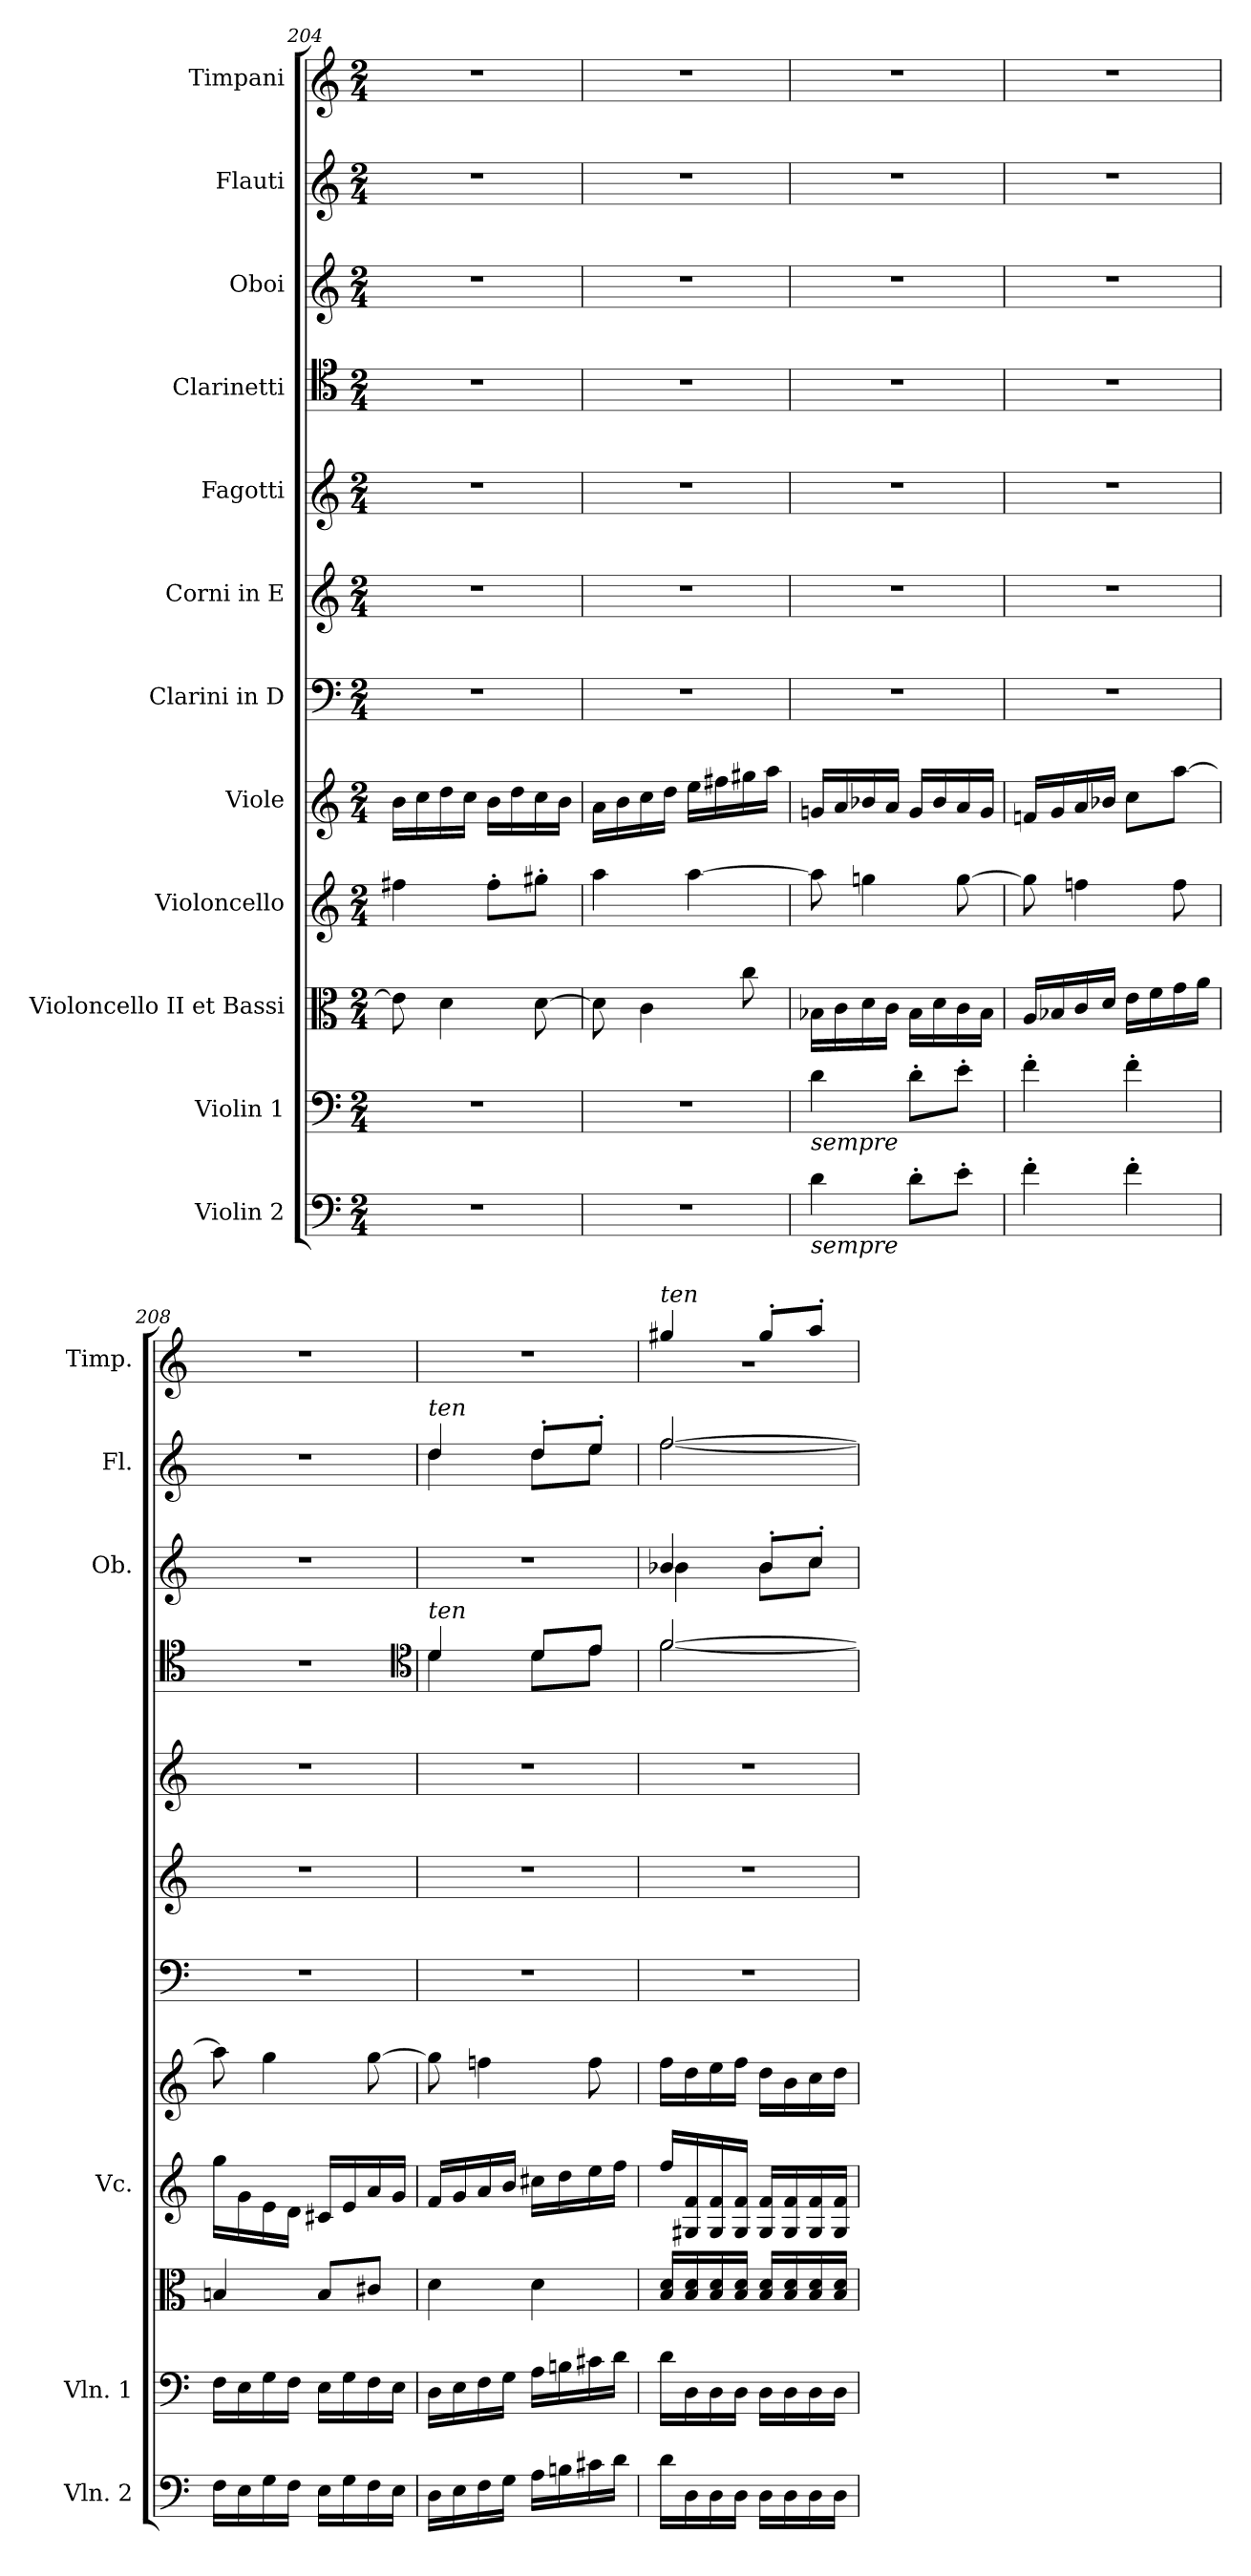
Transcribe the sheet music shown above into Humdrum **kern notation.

**kern	**dynam	**kern	**dynam	**kern	**kern	**kern	**kern	**kern	**kern	**kern	**dynam	**kern	**dynam	**kern	**dynam	**kern	**dynam
*part12	*part12	*part11	*part11	*part10	*part9	*part8	*part7	*part6	*part5	*part4	*part4	*part3	*part3	*part2	*part2	*part1	*part1
*staff12	*staff12	*staff11	*staff11	*staff10	*staff9	*staff8	*staff7	*staff6	*staff5	*staff4	*staff4	*staff3	*staff3	*staff2	*staff2	*staff1	*staff1
*I"Violin 2	*	*I"Violin 1	*	*I"Violoncello II et Bassi	*I"Violoncello	*I"Viole	*I"Clarini in D	*I"Corni in E	*I"Fagotti	*I"Clarinetti	*	*I"Oboi	*	*I"Flauti	*	*I"Timpani	*
*I'Vln. 2	*	*I'Vln. 1	*	*	*I'Vc.	*	*	*	*	*	*	*I'Ob.	*	*I'Fl.	*	*I'Timp.	*
*clefF4	*	*clefF4	*	*clefC3	*clefG2	*clefG2	*clefF4	*clefG2	*clefG2	*clefC4	*	*clefG2	*	*clefG2	*	*clefG2	*
*ITrd7c12	*	*	*	*	*	*	*	*ITrd-1c-2	*ITrd5c8	*	*	*ITrd2c3	*	*	*	*	*
*k[]	*	*k[]	*	*k[]	*k[]	*k[]	*k[]	*k[f#c#]	*k[f#c#g#d#]	*k[]	*	*k[f#c#g#]	*	*k[]	*	*k[]	*
*M2/4	*	*M2/4	*	*M2/4	*M2/4	*M2/4	*M2/4	*M2/4	*M2/4	*M2/4	*	*M2/4	*	*M2/4	*	*M2/4	*
=204	=204	=204	=204	=204	=204	=204	=204	=204	=204	=204	=204	=204	=204	=204	=204	=204	=204
2r	.	2r	.	8e\]	4ff#X\	16b\LL	2r	2r	2r	2r	.	2r	.	2r	.	2r	.
.	.	.	.	.	.	16cc\	.	.	.	.	.	.	.	.	.	.	.
.	.	.	.	4d\	.	16dd\	.	.	.	.	.	.	.	.	.	.	.
.	.	.	.	.	.	16cc\JJ	.	.	.	.	.	.	.	.	.	.	.
.	.	.	.	.	8ff#'\L	16b\LL	.	.	.	.	.	.	.	.	.	.	.
.	.	.	.	.	.	16dd\	.	.	.	.	.	.	.	.	.	.	.
.	.	.	.	[8d\	8gg#X'\J	16cc\	.	.	.	.	.	.	.	.	.	.	.
.	.	.	.	.	.	16b\JJ	.	.	.	.	.	.	.	.	.	.	.
=205	=205	=205	=205	=205	=205	=205	=205	=205	=205	=205	=205	=205	=205	=205	=205	=205	=205
2r	.	2r	.	8d\]	4aa\	16a\LL	2r	2r	2r	2r	.	2r	.	2r	.	2r	.
.	.	.	.	.	.	16b\	.	.	.	.	.	.	.	.	.	.	.
.	.	.	.	4c\	.	16cc\	.	.	.	.	.	.	.	.	.	.	.
.	.	.	.	.	.	16dd\JJ	.	.	.	.	.	.	.	.	.	.	.
.	.	.	.	.	[4aa\	16ee\LL	.	.	.	.	.	.	.	.	.	.	.
.	.	.	.	.	.	16ff#X\	.	.	.	.	.	.	.	.	.	.	.
.	.	.	.	8cc\	.	16gg#X\	.	.	.	.	.	.	.	.	.	.	.
.	.	.	.	.	.	16aa\JJ	.	.	.	.	.	.	.	.	.	.	.
!!LO:PB:g=z
=206	=206	=206	=206	=206	=206	=206	=206	=206	=206	=206	=206	=206	=206	=206	=206	=206	=206
!	!	!LO:TX:b:i:t=sempre	!	!	!	!	!	!	!	!	!	!	!	!	!	!	!
!LO:TX:b:i:t=sempre	!	!	!	!	!	!	!	!	!	!	!	!	!	!	!	!	!
4D\	.	4d\	.	16B-X\LL	8aa\]	16gn/LL	2r	2r	2r	2r	.	2r	.	2r	.	2r	.
.	.	.	.	16c\	.	16a/	.	.	.	.	.	.	.	.	.	.	.
.	.	.	.	16d\	4ggn\	16b-X/	.	.	.	.	.	.	.	.	.	.	.
.	.	.	.	16c\JJ	.	16a/JJ	.	.	.	.	.	.	.	.	.	.	.
!	!LO:DY:b	!	!LO:DY:b	!	!	!	!	!	!	!	!	!	!	!	!	!	!
8D'\L	PP	8d'\L	PP	16B-\LL	.	16g/LL	.	.	.	.	.	.	.	.	.	.	.
.	.	.	.	16d\	.	16b-/	.	.	.	.	.	.	.	.	.	.	.
8E'\J	.	8e'\J	.	16c\	[8gg\	16a/	.	.	.	.	.	.	.	.	.	.	.
.	.	.	.	16B-\JJ	.	16g/JJ	.	.	.	.	.	.	.	.	.	.	.
=207	=207	=207	=207	=207	=207	=207	=207	=207	=207	=207	=207	=207	=207	=207	=207	=207	=207
4F'\	.	4f'\	.	16A/LL	8gg\]	16fn/LL	2r	2r	2r	2r	.	2r	.	2r	.	2r	.
.	.	.	.	16B-X/	.	16g/	.	.	.	.	.	.	.	.	.	.	.
.	.	.	.	16c/	4ffn\	16a/	.	.	.	.	.	.	.	.	.	.	.
.	.	.	.	16d/JJ	.	16b-X/JJ	.	.	.	.	.	.	.	.	.	.	.
4F'\	.	4f'\	.	16e\LL	.	8cc\L	.	.	.	.	.	.	.	.	.	.	.
.	.	.	.	16f\	.	.	.	.	.	.	.	.	.	.	.	.	.
.	.	.	.	16g\	8ff\	[8aa\J	.	.	.	.	.	.	.	.	.	.	.
.	.	.	.	16a\JJ	.	.	.	.	.	.	.	.	.	.	.	.	.
=208	=208	=208	=208	=208	=208	=208	=208	=208	=208	=208	=208	=208	=208	=208	=208	=208	=208
16FF\LL	.	16F\LL	.	4Bn/	16gg\LL	8aa\]	2r	2r	2r	2r	.	2r	.	2r	.	2r	.
16EE\	.	16E\	.	.	16g\	.	.	.	.	.	.	.	.	.	.	.	.
16GG\	.	16G\	.	.	16e\	4gg\	.	.	.	.	.	.	.	.	.	.	.
16FF\JJ	.	16F\JJ	.	.	16d\JJ	.	.	.	.	.	.	.	.	.	.	.	.
16EE\LL	.	16E\LL	.	8B/L	16c#X/LL	.	.	.	.	.	.	.	.	.	.	.	.
16GG\	.	16G\	.	.	16e/	.	.	.	.	.	.	.	.	.	.	.	.
16FF\	.	16F\	.	8c#X/J	16a/	[8gg\	.	.	.	.	.	.	.	.	.	.	.
16EE\JJ	.	16E\JJ	.	.	16g/JJ	.	.	.	.	.	.	.	.	.	.	.	.
*	*	*	*	*	*	*	*	*	*	*clefC4	*	*	*	*	*	*	*
=209	=209	=209	=209	=209	=209	=209	=209	=209	=209	=209	=209	=209	=209	=209	=209	=209	=209
*	*	*	*	*	*	*	*	*	*	*^	*	*	*	*^	*	*	*
!	!	!	!	!	!	!	!	!	!	!	!	!	!	!	!LO:TX:a:i:t=ten	!	!	!	!
!	!	!	!	!	!	!	!	!	!	!LO:TX:a:i:t=ten	!	!	!	!	!	!	!	!	!
!	!	!	!	!	!	!	!	!	!	!	!	!LO:DY:b	!	!	!	!	!LO:DY:b	!	!
16DD\LL	.	16D\LL	.	4d\	16f/LL	8gg\]	2r	2r	2r	4d/	4d\	PP	2r	.	4dd/	4dd\	PP	2r	.
16EE\	.	16E\	.	.	16g/	.	.	.	.	.	.	.	.	.	.	.	.	.	.
16FF\	.	16F\	.	.	16a/	4ffn\	.	.	.	.	.	.	.	.	.	.	.	.	.
16GG\JJ	.	16G\JJ	.	.	16b/JJ	.	.	.	.	.	.	.	.	.	.	.	.	.	.
16AA\LL	.	16A\LL	.	4d\	16cc#X\LL	.	.	.	.	8d/L	8d\L	.	.	.	8dd'/L	8dd\L	.	.	.
16BBn\	.	16Bn\	.	.	16dd\	.	.	.	.	.	.	.	.	.	.	.	.	.	.
16C#X\	.	16c#X\	.	.	16ee\	8ff\	.	.	.	8e/J	8e\J	.	.	.	8ee'/J	8ee\J	.	.	.
16D\JJ	.	16d\JJ	.	.	16ff\JJ	.	.	.	.	.	.	.	.	.	.	.	.	.	.
!!LO:PB:g=z
=210	=210	=210	=210	=210	=210	=210	=210	=210	=210	=210	=210	=210	=210	=210	=210	=210	=210	=210	=210
*	*	*	*	*	*	*	*	*	*	*	*	*	*^	*	*	*	*	*^	*
!	!	!	!	!	!	!	!	!	!	!	!	!	!	!	!	!	!	!	!LO:TX:a:i:t=ten	!	!
!	!	!	!	!	!	!	!	!	!	!	!	!	!	!	!LO:DY:b	!	!	!	!	!	!LO:DY:b
16D\LL	.	16d\LL	.	16B/ 16d/LL	16ff/LL	16ff\LL	2r	2r	2r	[2f/	[2f\	.	4g/	4g\	P	[2ff/	[2ff\	.	4gg#X/	2r	P
16DD\	.	16D\	.	16B/ 16d/	16G#X/ 16f/	16dd\	.	.	.	.	.	.	.	.	.	.	.	.	.	.	.
16DD\	.	16D\	.	16B/ 16d/	16G#/ 16f/	16ee\	.	.	.	.	.	.	.	.	.	.	.	.	.	.	.
16DD\JJ	.	16D\JJ	.	16B/ 16d/JJ	16G#/ 16f/JJ	16ff\JJ	.	.	.	.	.	.	.	.	.	.	.	.	.	.	.
16DD\LL	.	16D\LL	.	16B/ 16d/LL	16G#/ 16f/LL	16dd\LL	.	.	.	.	.	.	8g'/L	8g\L	.	.	.	.	8gg#'/L	.	.
16DD\	.	16D\	.	16B/ 16d/	16G#/ 16f/	16b\	.	.	.	.	.	.	.	.	.	.	.	.	.	.	.
16DD\	.	16D\	.	16B/ 16d/	16G#/ 16f/	16cc\	.	.	.	.	.	.	8a'/J	8a\J	.	.	.	.	8aa'/J	.	.
16DD\JJ	.	16D\JJ	.	16B/ 16d/JJ	16G#/ 16f/JJ	16dd\JJ	.	.	.	.	.	.	.	.	.	.	.	.	.	.	.
*	*	*	*	*	*	*	*	*	*	*v	*v	*	*	*	*	*v	*v	*	*v	*v	*
*	*	*	*	*	*	*	*	*	*	*	*	*v	*v	*	*	*	*	*
=	=	=	=	=	=	=	=	=	=	=	=	=	=	=	=	=	=
*-	*-	*-	*-	*-	*-	*-	*-	*-	*-	*-	*-	*-	*-	*-	*-	*-	*-
